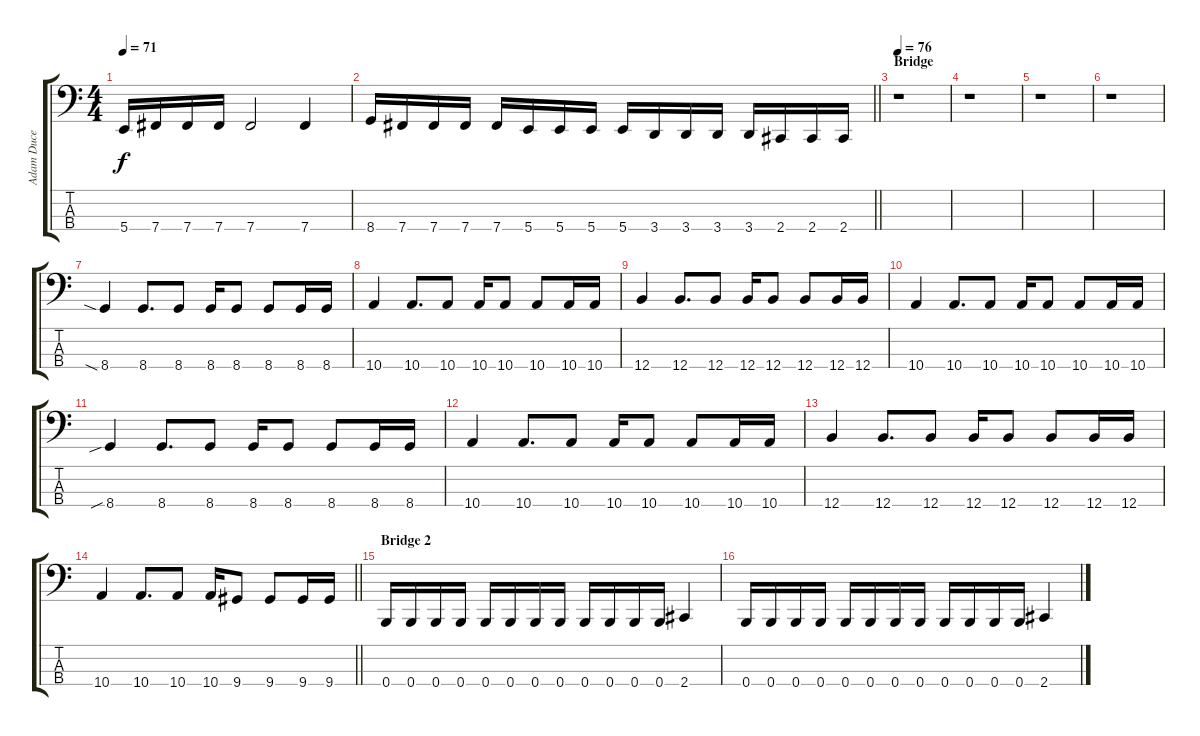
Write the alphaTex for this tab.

\track ("Adam Duce  - Bass guitar" "Adam Duce ") {instrument electricbasspick}
\staff {score tabs}
\tuning (E2 B1 Gb1 B0) {hide}
\ts (4 4)
\tempo 71
\clef f4
\ks c
5.4.16{dy f} 7.4.16 7.4.16 7.4.16 7.4.2 7.4.4 |
\barLineRight lightlight
8.4.16 7.4.16 7.4.16 7.4.16 7.4.16 5.4.16 5.4.16 5.4.16 5.4.16 3.4.16 3.4.16 3.4.16 3.4.16 2.4.16 2.4.16 2.4.16 |
\section ("" "Bridge")
\tempo 76
r.1 |
r.1 |
r.1 |
r.1 |
8.4{sia}.4 8.4.8{d} 8.4.8 8.4.16 8.4.8 8.4.8 8.4.16 8.4.16 |
10.4.4 10.4.8{d} 10.4.8 10.4.16 10.4.8 10.4.8 10.4.16 10.4.16 |
12.4.4 12.4.8{d} 12.4.8 12.4.16 12.4.8 12.4.8 12.4.16 12.4.16 |
10.4.4 10.4.8{d} 10.4.8 10.4.16 10.4.8 10.4.8 10.4.16 10.4.16 |
8.4{sib}.4 8.4.8{d} 8.4.8 8.4.16 8.4.8 8.4.8 8.4.16 8.4.16 |
10.4.4 10.4.8{d} 10.4.8 10.4.16 10.4.8 10.4.8 10.4.16 10.4.16 |
12.4.4 12.4.8{d} 12.4.8 12.4.16 12.4.8 12.4.8 12.4.16 12.4.16 |
\barLineRight lightlight
10.4.4 10.4.8{d} 10.4.8 10.4.16 9.4.8 9.4.8 9.4.16 9.4.16 |
\section ("" "Bridge 2")
0.4.16 0.4.16 0.4.16 0.4.16 0.4.16 0.4.16 0.4.16 0.4.16 0.4.16 0.4.16 0.4.16 0.4.16 2.4.4 |
0.4.16 0.4.16 0.4.16 0.4.16 0.4.16 0.4.16 0.4.16 0.4.16 0.4.16 0.4.16 0.4.16 0.4.16 2.4.4
